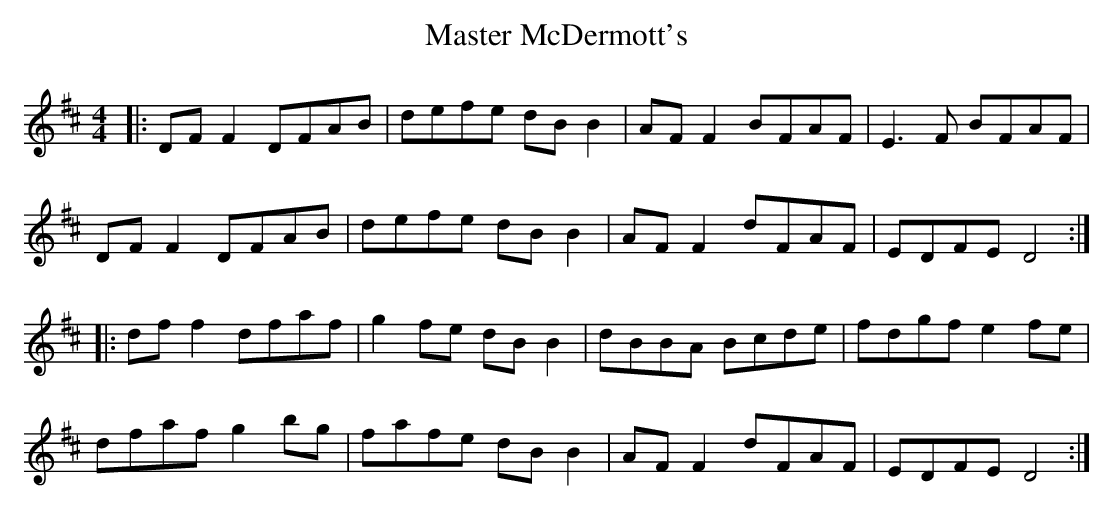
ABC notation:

X:1
T: Master McDermott's
M: 4/4
L: 1/8
K: Dmaj
|:DF F2 DFAB|defe dB B2|AF F2 BFAF|E3F BFAF|
DF F2 DFAB|defe dB B2|AF F2 dFAF|EDFE D4:|
|:df f2 dfaf|g2 fe dB B2|dBBA Bcde|fdgf e2 fe|
dfaf g2 bg|fafe dB B2|AF F2 dFAF|EDFE D4:|
